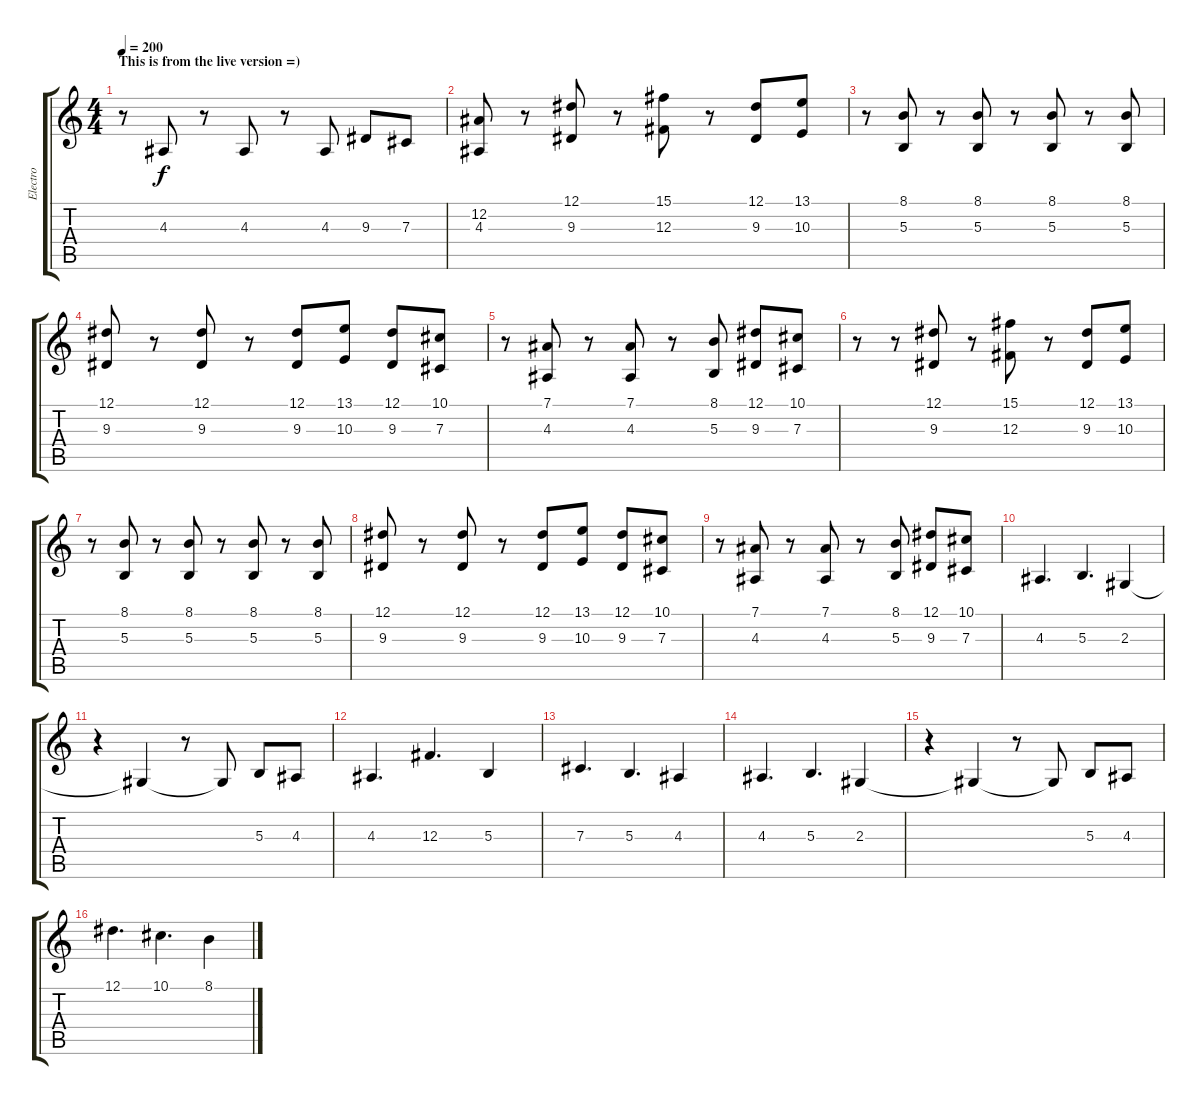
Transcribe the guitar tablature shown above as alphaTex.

\track ("Electro" "Electro") {instrument lead2sawtooth}
\staff {score tabs}
\tuning (Eb4 Bb3 Gb3 Db3 Ab2 Eb2) {hide}
\ts (4 4)
\section ("" "This is from the live version =)")
\tempo 200
\clef g2
\ks c
r.8{dy f} 4.3.8 r.8 4.3.8 r.8 4.3.8 9.3.8 7.3.8 |
(12.2 4.3).8 r.8 (12.1 9.3).8 r.8 (15.1 12.3).8 r.8 (12.1 9.3).8 (13.1 10.3).8 |
r.8 (8.1 5.3).8 r.8 (8.1 5.3).8 r.8 (8.1 5.3).8 r.8 (8.1 5.3).8 |
(12.1 9.3).8 r.8 (12.1 9.3).8 r.8 (12.1 9.3).8 (13.1 10.3).8 (12.1 9.3).8 (10.1 7.3).8 |
r.8 (7.1 4.3).8 r.8 (7.1 4.3).8 r.8 (8.1 5.3).8 (12.1 9.3).8 (10.1 7.3).8 |
r.8 r.8 (12.1 9.3).8 r.8 (15.1 12.3).8 r.8 (12.1 9.3).8 (13.1 10.3).8 |
r.8 (8.1 5.3).8 r.8 (8.1 5.3).8 r.8 (8.1 5.3).8 r.8 (8.1 5.3).8 |
(12.1 9.3).8 r.8 (12.1 9.3).8 r.8 (12.1 9.3).8 (13.1 10.3).8 (12.1 9.3).8 (10.1 7.3).8 |
r.8 (7.1 4.3).8 r.8 (7.1 4.3).8 r.8 (8.1 5.3).8 (12.1 9.3).8 (10.1 7.3).8 |
4.3.4{d} 5.3.4{d} 2.3.4 |
r.4 2.3{t}.4 r.8 2.3{t}.8 5.3.8 4.3.8 |
4.3.4{d} 12.3.4{d} 5.3.4 |
7.3.4{d} 5.3.4{d} 4.3.4 |
4.3.4{d} 5.3.4{d} 2.3.4 |
r.4 2.3{t}.4 r.8 2.3{t}.8 5.3.8 4.3.8 |
12.1.4{d} 10.1.4{d} 8.1.4
